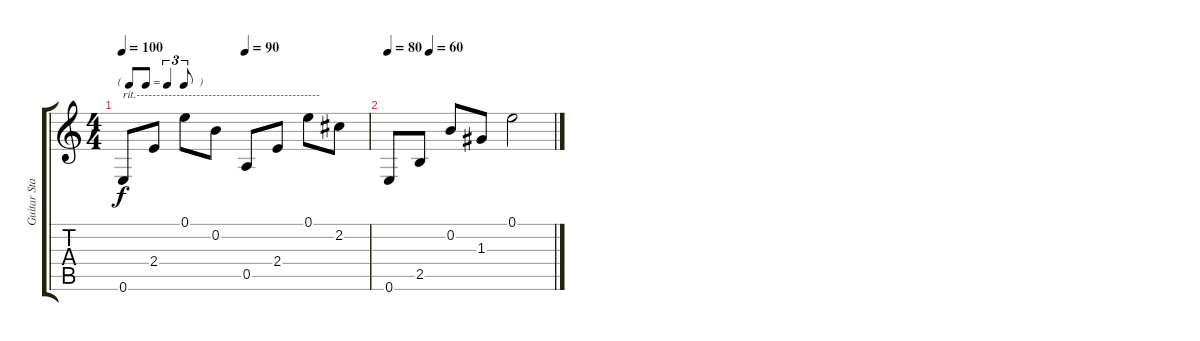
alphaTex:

\track ("Guitar Standard" "Guitar Sta") {instrument acousticguitarnylon}
\staff {score tabs}
\tuning (E4 B3 G3 D3 A2 E2) {hide}
\ts (4 4)
\tf triplet8th
\tempo 100
\tempo (90 0.5)
\clef g2
\ks c
0.6.8{txt "rit.----------------------------------------------" dy f} 2.4.8 0.1.8 0.2.8 0.5.8 2.4.8 0.1.8 2.2.8 |
\tempo 80
\tempo (60 0.25)
0.6.8 2.5.8 0.2.8 1.3.8 0.1.2
